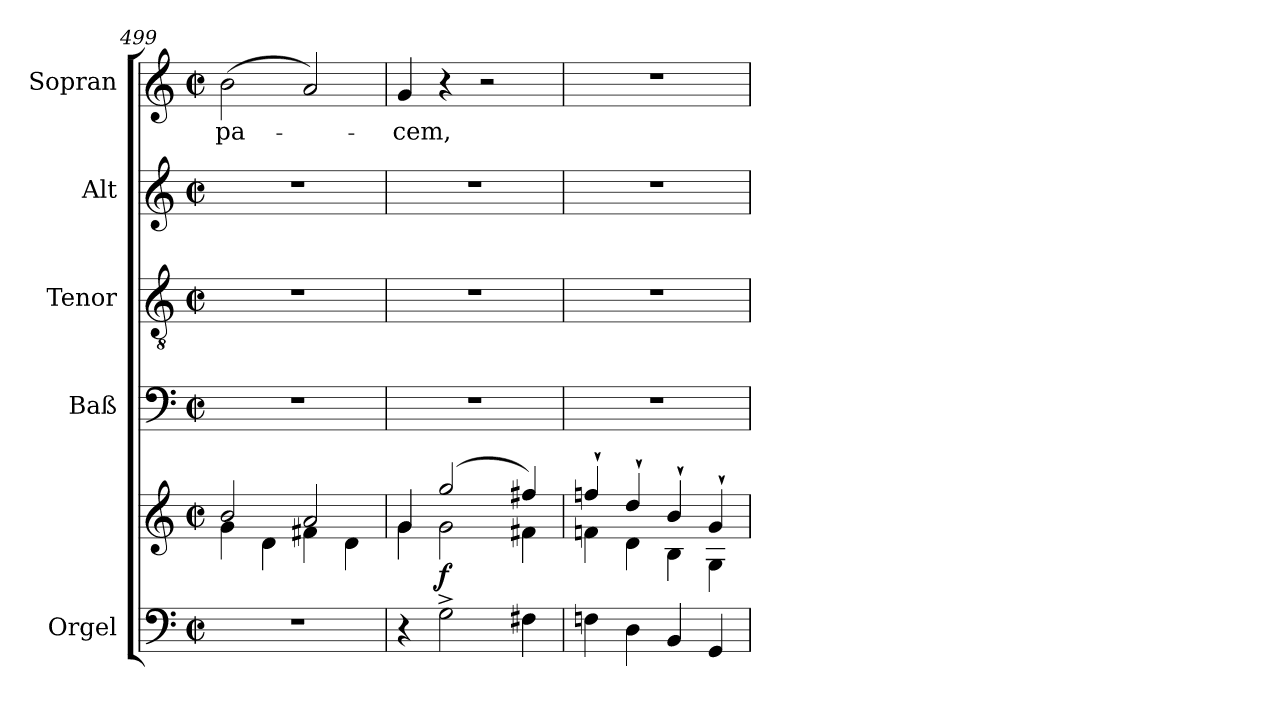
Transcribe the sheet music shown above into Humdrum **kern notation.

**kern	**kern	**dynam	**kern	**kern	**kern	**kern	**text
*part5	*part5	*part5	*part4	*part3	*part2	*part1	*part1
*staff6	*staff5	*staff5/6	*staff4	*staff3	*staff2	*staff1	*staff1
*I"Orgel	*	*	*I"Baß	*I"Tenor	*I"Alt	*I"Sopran	*
*clefF4	*clefG2	*	*clefF4	*clefGv2	*clefG2	*clefG2	*
*k[]	*k[]	*	*k[]	*k[]	*k[]	*k[]	*
*C:	*C:	*	*C:	*C:	*C:	*C:	*
*M2/2	*M2/2	*	*M2/2	*M2/2	*M2/2	*M2/2	*
*met(c|)	*met(c|)	*	*met(c|)	*met(c|)	*met(c|)	*met(c|)	*
=499	=499	=499	=499	=499	=499	=499	=499
*	*^	*	*	*	*	*	*
!	!	!	!	!	!	!	!	!LO:LY:b
1r	2b/	4g\	.	1r	1r	1r	(>2b\	pa-
.	.	4d\	.	.	.	.	.	.
.	2a/	4f#X\	.	.	.	.	2a/)	.
.	.	4d\	.	.	.	.	.	.
=500	=500	=500	=500	=500	=500	=500	=500	=500
!	!	!	!	!	!	!	!	!LO:LY:b
4r	4g/	4g\	.	1r	1r	1r	4g/	-cem,
!	!	!	!LO:DY:b	!	!	!	!	!
2G^>\	(2gg/	2g\	f	.	.	.	4r	.
.	.	.	.	.	.	.	2r	.
4F#X\	4ff#X/)	4f#X\	.	.	.	.	.	.
=501	=501	=501	=501	=501	=501	=501	=501	=501
4Fn\	4ffn`>/	4fn\	.	1r	1r	1r	1r	.
4D\	4dd`>/	4d\	.	.	.	.	.	.
4BB/	4b`>/	4B\	.	.	.	.	.	.
4GG/	4g`>/	4G\	.	.	.	.	.	.
*	*v	*v	*	*	*	*	*	*
=	=	=	=	=	=	=	=
*-	*-	*-	*-	*-	*-	*-	*-
